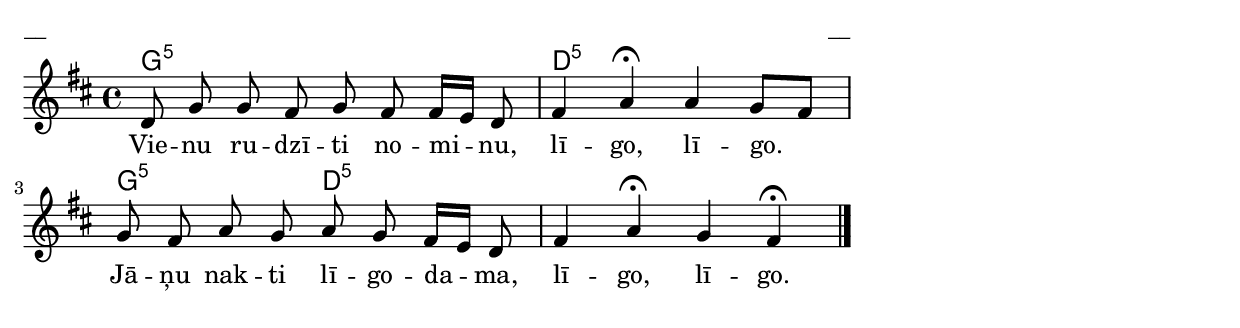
\version "2.13.16"
% \header {
%    title = "Vienu rudzīti nominu"
% }
% Katrīna Riekstiņa, #58 (Grodi)
\paper {
line-width = 14\cm
left-margin = 0.4\cm
between-system-padding = 0.1\cm
between-system-space = 0.1\cm
}
\layout {
indent = #0
ragged-last = ##f
}


voiceA = \relative c' {
\clef "treble"
\key d \major
\time 4/4
d8 g g fis g fis fis16[ e] d8 |
fis4 a\fermata a g8[ fis] |
g8 fis a g a g fis16[ e] d8 |
fis4 a\fermata g fis\fermata
\bar "|."
} 


lyricA = \lyricmode {
Vie -- nu ru -- dzī -- ti no -- mi -- nu, lī -- go, lī -- go.
Jā -- ņu nak -- ti lī -- go -- da -- ma, lī -- go, lī -- go. 
}

chordsA = \chordmode {
\time 4/4
g1:5 | d1:5 | g2:5 d2:5 | d1:5 |
}

fullScore = <<
\new ChordNames { 
\set chordChanges = ##t
\chordsA 
}
\new Staff {
<<
\new Voice = "voiceA" { \voiceOne \autoBeamOff \voiceA }
\lyricsto "voiceA" \new Lyrics \lyricA
>>
}
>>

\score {
\fullScore
\header { piece = "__" opus = "__" }
}
\markup { \with-color #(x11-color 'white) \sans \smaller "__" }
\score {
\unfoldRepeats
\fullScore
\midi {
\context { \Staff \remove "Staff_performer" }
\context { \Voice \consists "Staff_performer" }
}
}


